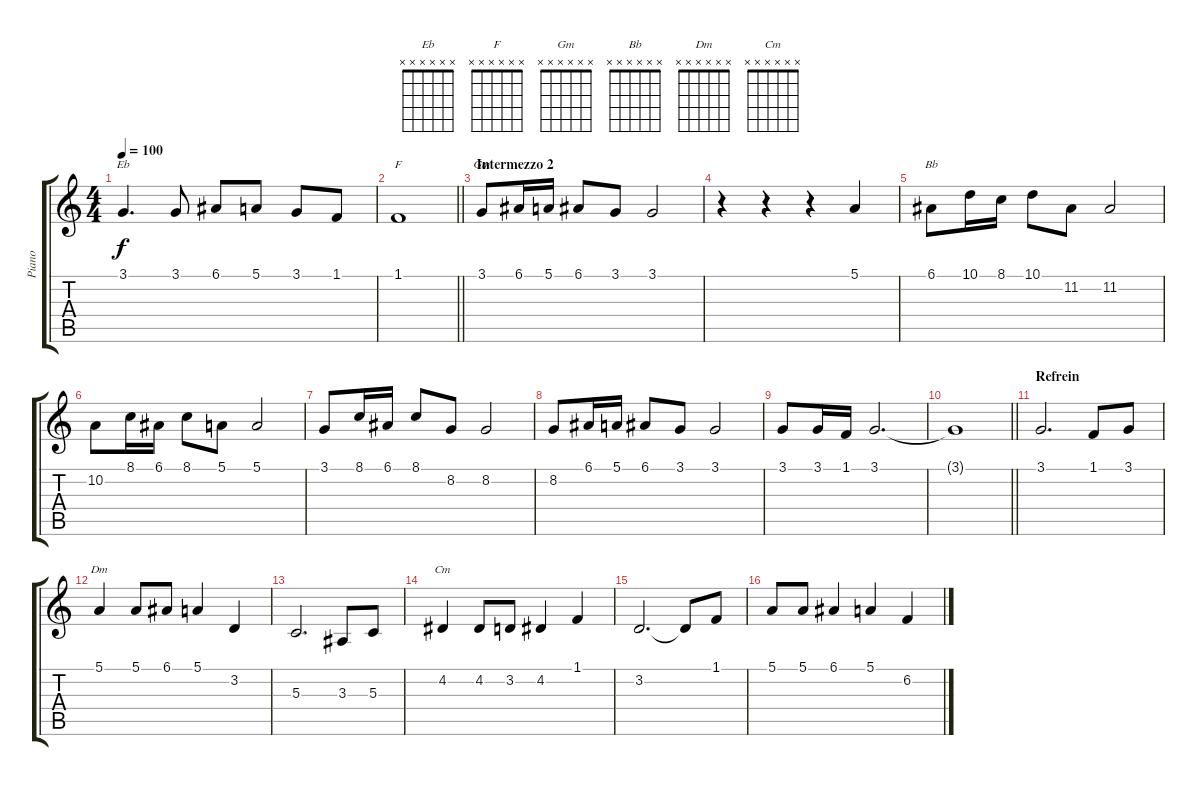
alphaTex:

\track ("Piano" "Piano") {instrument acousticgrandpiano}
\staff {score tabs}
\tuning (E4 B3 G3 D3 A2 E2) {hide}
\chord ("Eb" x x x x x x)
\chord ("F" x x x x x x)
\chord ("Gm" x x x x x x)
\chord ("Bb" x x x x x x)
\chord ("Dm" x x x x x x)
\chord ("Cm" x x x x x x)
\ts (4 4)
\tempo 100
\clef g2
\ks c
3.1.4{d ch "Eb" dy f} 3.1.8 6.1.8 5.1.8 3.1.8 1.1.8 |
\barLineRight lightlight
1.1.1{ch "F"} |
\section ("" "Intermezzo 2")
3.1.8{ch "Gm"} 6.1.16 5.1.16 6.1.8 3.1.8 3.1.2 |
r.4 r.4 r.4 5.1.4 |
6.1.8{ch "Bb"} 10.1.16 8.1.16 10.1.8 11.2.8 11.2.2 |
10.2.8 8.1.16 6.1.16 8.1.8 5.1.8 5.1.2 |
3.1.8 8.1.16 6.1.16 8.1.8 8.2.8 8.2.2 |
8.2.8 6.1.16 5.1.16 6.1.8 3.1.8 3.1.2 |
3.1.8 3.1.16 1.1.16 3.1.2{d} |
\barLineRight lightlight
3.1{t}.1 |
\section ("" "Refrein")
3.1.2{d} 1.1.8 3.1.8 |
5.1.4{ch "Dm"} 5.1.8 6.1.8 5.1.4 3.2.4 |
5.3.2{d} 3.3.8 5.3.8 |
4.2.4{ch "Cm"} 4.2.8 3.2.8 4.2.4 1.1.4 |
3.2.2{d} 3.2{t}.8 1.1.8 |
5.1.8 5.1.8 6.1.4 5.1.4 6.2.4
